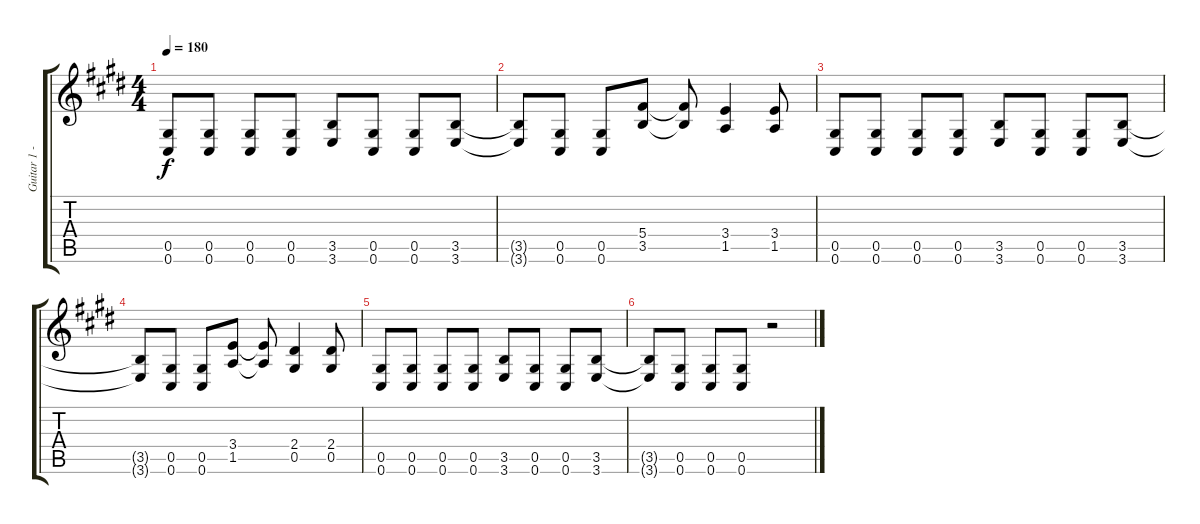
\track ("Guitar 1 - Ryouga" "Guitar 1 -") {instrument distortionguitar}
\staff {score tabs}
\tuning (Eb4 Bb3 Gb3 Db3 Ab2 Db2) {hide}
\ts (4 4)
\tempo 180
\clef g2
\ks e
(0.5 0.6).8{dy f} (0.5 0.6).8 (0.5 0.6).8 (0.5 0.6).8 (3.5 3.6).8 (0.5 0.6).8 (0.5 0.6).8 (3.5 3.6).8 |
(3.5{t} 3.6{t}).8 (0.5 0.6).8 (0.5 0.6).8 (5.4 3.5).8 (5.4{t} 3.5{t}).8 (3.4 1.5).4 (3.4 1.5).8 |
(0.5 0.6).8 (0.5 0.6).8 (0.5 0.6).8 (0.5 0.6).8 (3.5 3.6).8 (0.5 0.6).8 (0.5 0.6).8 (3.5 3.6).8 |
(3.5{t} 3.6{t}).8 (0.5 0.6).8 (0.5 0.6).8 (3.4 1.5).8 (3.4{t} 1.5{t}).8 (2.4 0.5).4 (2.4 0.5).8 |
(0.5 0.6).8 (0.5 0.6).8 (0.5 0.6).8 (0.5 0.6).8 (3.5 3.6).8 (0.5 0.6).8 (0.5 0.6).8 (3.5 3.6).8 |
(3.5{t} 3.6{t}).8 (0.5 0.6).8 (0.5 0.6).8 (0.5 0.6).8 r.2
